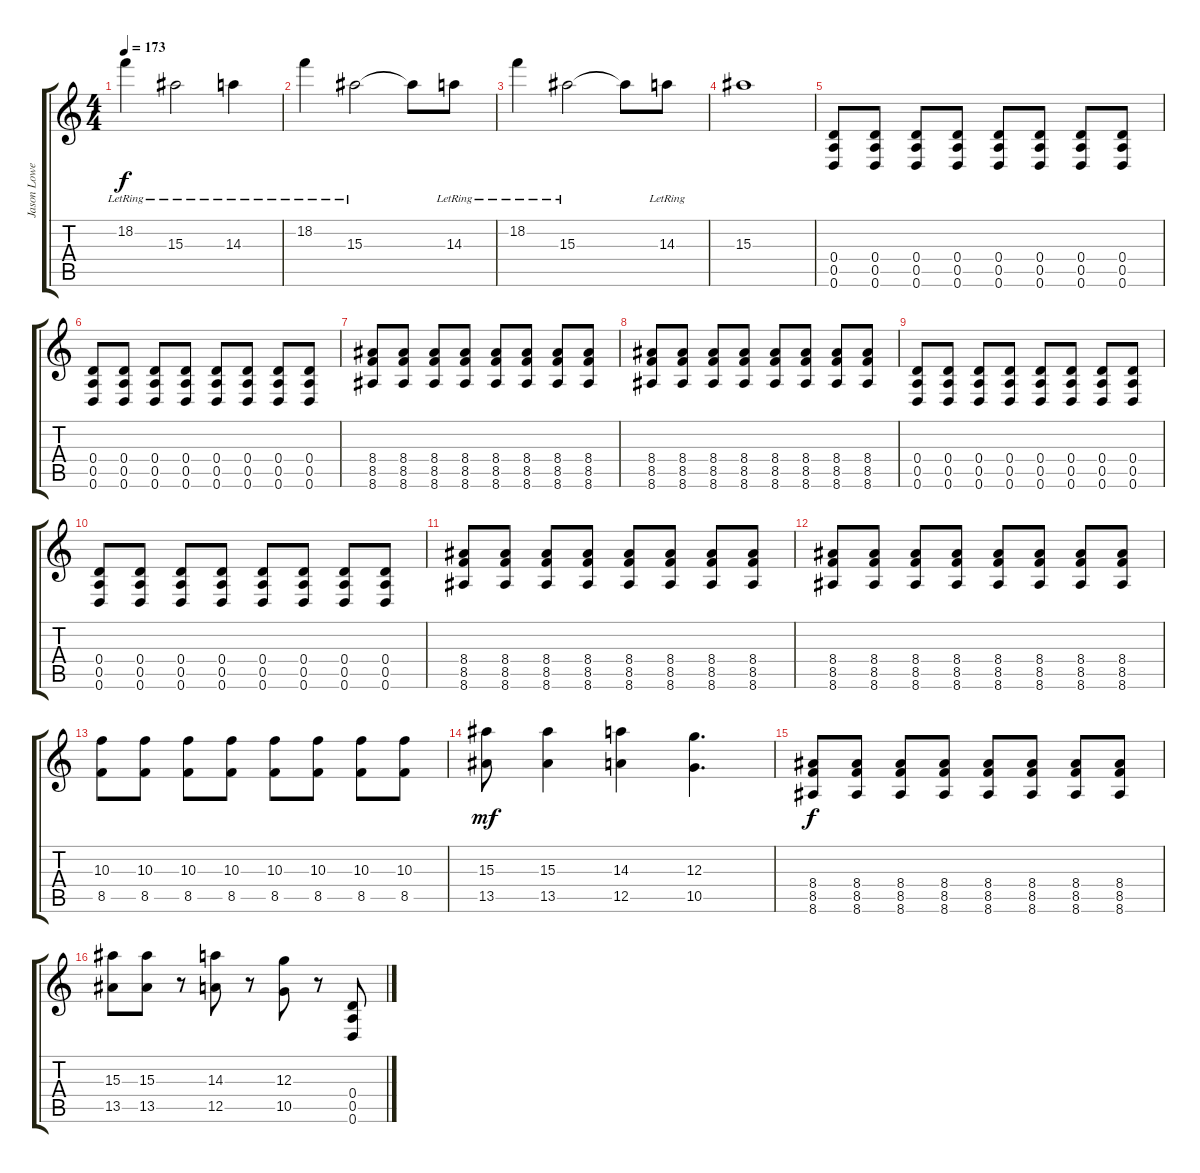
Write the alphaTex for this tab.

\track ("Jason Lowery" "Jason Lowe") {instrument distortionguitar}
\staff {score tabs}
\tuning (E4 B3 G3 D3 A2 D2) {hide}
\ts (4 4)
\tempo 173
\clef g2
\ks c
18.2{lr}.4{dy f} 15.3{lr}.2 14.3{lr}.4 |
18.2{lr}.4 15.3{lr}.2 15.3{t}.8 14.3{lr}.8 |
18.2{lr}.4 15.3{lr}.2 15.3{t}.8 14.3{lr}.8 |
15.3.1 |
(0.4 0.5 0.6).8 (0.4 0.5 0.6).8 (0.4 0.5 0.6).8 (0.4 0.5 0.6).8 (0.4 0.5 0.6).8 (0.4 0.5 0.6).8 (0.4 0.5 0.6).8 (0.4 0.5 0.6).8 |
(0.4 0.5 0.6).8 (0.4 0.5 0.6).8 (0.4 0.5 0.6).8 (0.4 0.5 0.6).8 (0.4 0.5 0.6).8 (0.4 0.5 0.6).8 (0.4 0.5 0.6).8 (0.4 0.5 0.6).8 |
(8.4 8.5 8.6).8 (8.4 8.5 8.6).8 (8.4 8.5 8.6).8 (8.4 8.5 8.6).8 (8.4 8.5 8.6).8 (8.4 8.5 8.6).8 (8.4 8.5 8.6).8 (8.4 8.5 8.6).8 |
(8.4 8.5 8.6).8 (8.4 8.5 8.6).8 (8.4 8.5 8.6).8 (8.4 8.5 8.6).8 (8.4 8.5 8.6).8 (8.4 8.5 8.6).8 (8.4 8.5 8.6).8 (8.4 8.5 8.6).8 |
(0.4 0.5 0.6).8 (0.4 0.5 0.6).8 (0.4 0.5 0.6).8 (0.4 0.5 0.6).8 (0.4 0.5 0.6).8 (0.4 0.5 0.6).8 (0.4 0.5 0.6).8 (0.4 0.5 0.6).8 |
(0.4 0.5 0.6).8 (0.4 0.5 0.6).8 (0.4 0.5 0.6).8 (0.4 0.5 0.6).8 (0.4 0.5 0.6).8 (0.4 0.5 0.6).8 (0.4 0.5 0.6).8 (0.4 0.5 0.6).8 |
(8.4 8.5 8.6).8 (8.4 8.5 8.6).8 (8.4 8.5 8.6).8 (8.4 8.5 8.6).8 (8.4 8.5 8.6).8 (8.4 8.5 8.6).8 (8.4 8.5 8.6).8 (8.4 8.5 8.6).8 |
(8.4 8.5 8.6).8 (8.4 8.5 8.6).8 (8.4 8.5 8.6).8 (8.4 8.5 8.6).8 (8.4 8.5 8.6).8 (8.4 8.5 8.6).8 (8.4 8.5 8.6).8 (8.4 8.5 8.6).8 |
(10.3 8.5).8 (10.3 8.5).8 (10.3 8.5).8 (10.3 8.5).8 (10.3 8.5).8 (10.3 8.5).8 (10.3 8.5).8 (10.3 8.5).8 |
(15.3 13.5).8{dy mf} (15.3 13.5).4 (14.3 12.5).4 (12.3 10.5).4{d} |
(8.4 8.5 8.6).8{dy f} (8.4 8.5 8.6).8 (8.4 8.5 8.6).8 (8.4 8.5 8.6).8 (8.4 8.5 8.6).8 (8.4 8.5 8.6).8 (8.4 8.5 8.6).8 (8.4 8.5 8.6).8 |
(15.3 13.5).8 (15.3 13.5).8 r.8 (14.3 12.5).8 r.8 (12.3 10.5).8 r.8 (0.4 0.5 0.6).8
